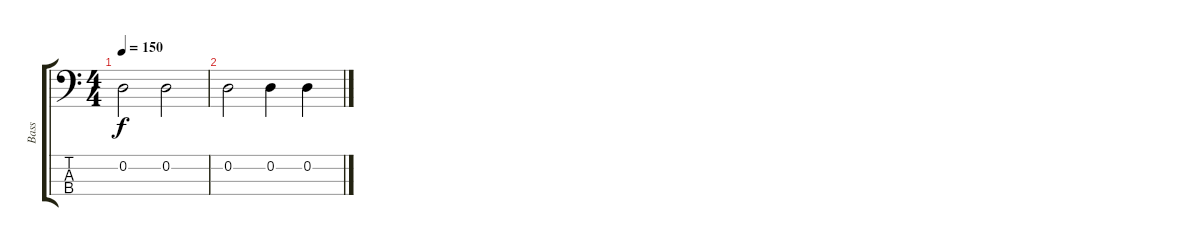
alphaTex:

\track ("Bass" "Bass") {instrument electricbasspick}
\staff {score tabs}
\tuning (G2 D2 A1 E1) {hide}
\ts (4 4)
\tempo 150
\clef f4
\ks c
0.2.2{dy f} 0.2.2 |
0.2.2 0.2.4 0.2.4
